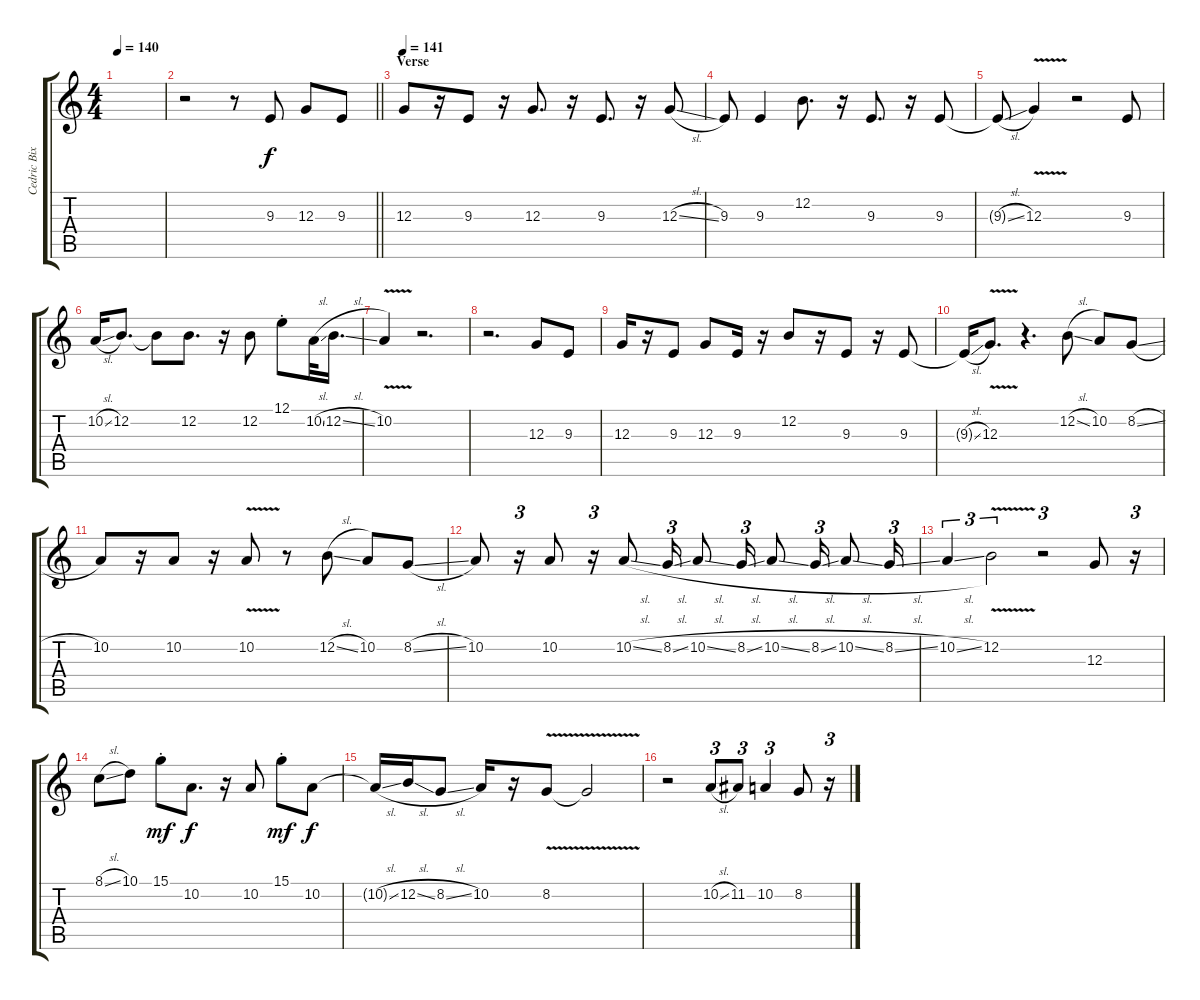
\track ("Cedric Bixler-Zavala - Vocals" "Cedric Bix") {instrument flute}
\staff {score tabs}
\tuning (E4 B3 G3 D3 A2 E2) {hide}
\ts (4 4)
\tempo 140
\clef g2
\ks c
|
\barLineRight lightlight
r.2 r.8 9.3.8{dy f} 12.3.8 9.3.8 |
\section ("" "Verse")
\tempo 141
12.3.8{volume 12} r.16 9.3.8 r.16 12.3.8{d} r.16 9.3.8{d} r.16 12.3{sl}.8 |
9.3.8 9.3.4 12.2.8{d} r.16 9.3.8{d} r.16 9.3.8 |
9.3{sl t}.8 12.3{v}.4 r.2 9.3.8 |
10.2{sl}.16 12.2.8{d} 12.2{t}.8 12.2.8{d} r.16 12.2.8 12.1{st}.8 10.2{sl}.32 12.2{sl}.16{d} |
10.2{v}.4 r.2{d} |
r.2{d} 12.3.8 9.3.8 |
12.3.16 r.16 9.3.8 12.3.8 9.3.16 r.16 12.2.8 r.16 9.3.8 r.16 9.3.8 |
9.3{sl t}.16 12.3{v}.8{d} r.4{d} 12.2{sl}.8 10.2.8 8.2{sl}.8 |
10.2.8 r.16 10.2.8 r.16 10.2{v}.8 r.8 12.2{sl}.8 10.2.8 8.2{sl}.8 |
10.2.8 r.16{tu (3 2)} 10.2.8 r.16{tu (3 2)} 10.2{sl}.8 8.2{sl}.16{tu (3 2)} 10.2{sl}.8 8.2{sl}.16{tu (3 2)} 10.2{sl}.8 8.2{sl}.16{tu (3 2)} 10.2{sl}.8 8.2{sl}.16{tu (3 2)} |
10.2{sl}.4{tu (3 2)} 12.2{v}.2{tu (3 2)} r.2{tu (3 2)} 12.3.8 r.16{tu (3 2)} |
8.1{sl}.8 10.1.8 15.1{st}.8{dy mf} 10.2.8{d dy f} r.16 10.2.8 15.1{st}.8{dy mf} 10.2.8{dy f} |
10.2{sl t}.16 12.2{sl}.16 8.2{sl}.8 10.2.16 r.16 8.2{v}.8 8.2{t}.2{volume 0} |
r.2 10.2{sl}.8{tu (3 2) volume 12} 11.2.8{tu (3 2)} 10.2.4{tu (3 2)} 8.2.8 r.16{tu (3 2)}
